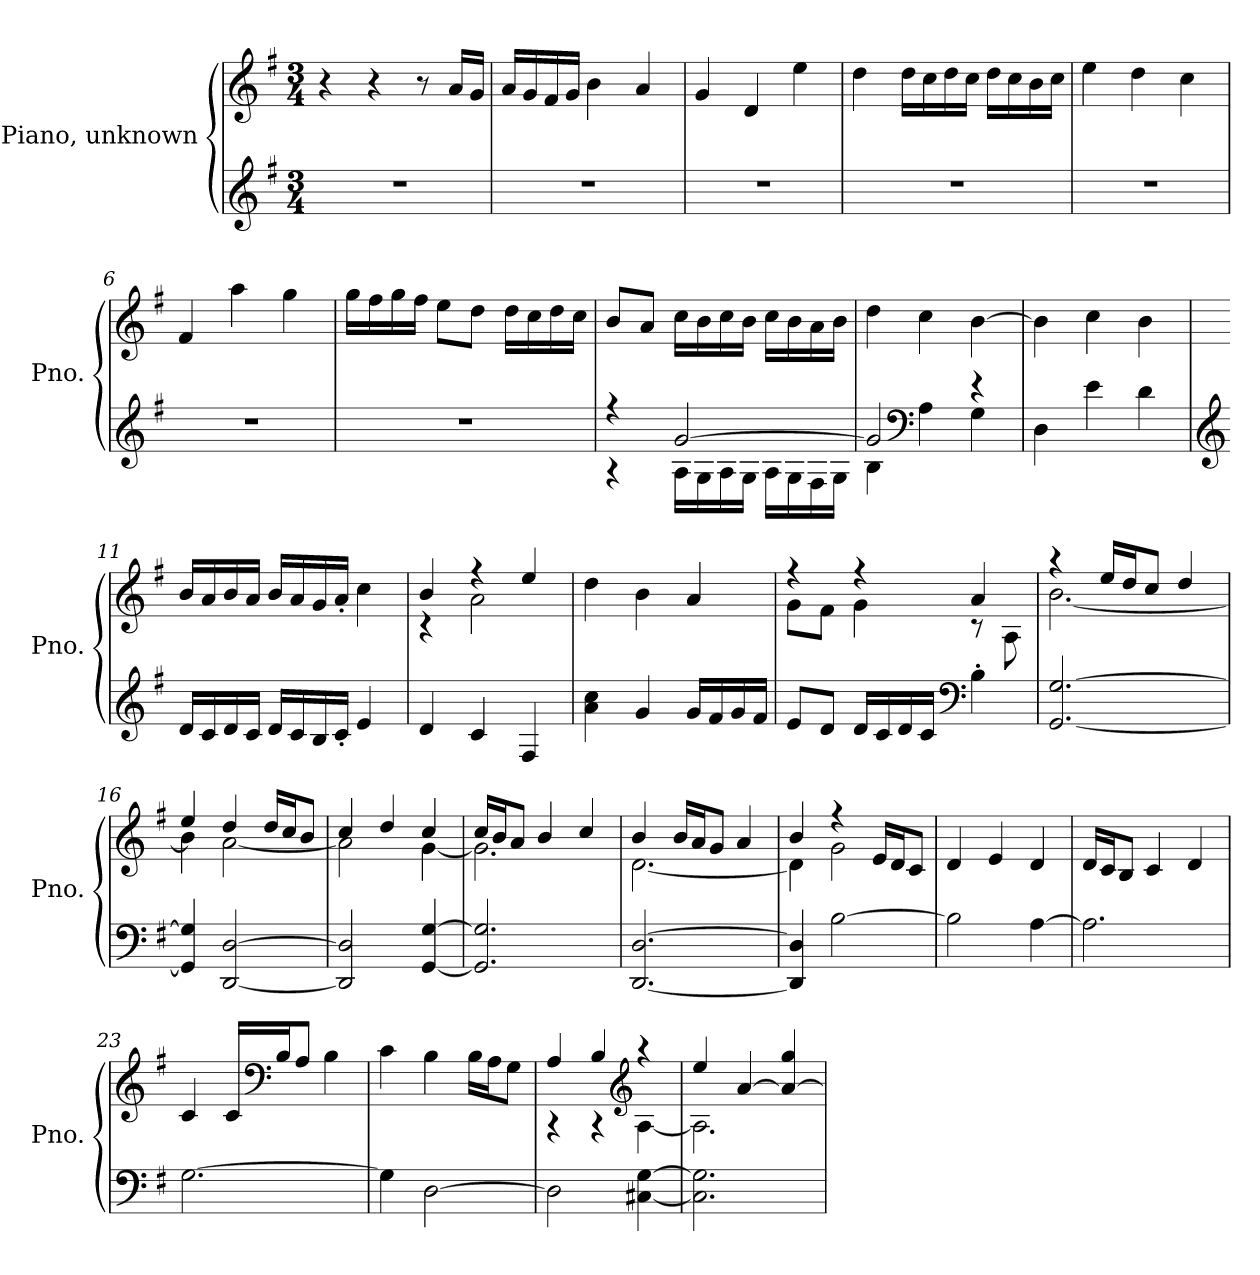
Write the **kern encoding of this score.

**kern	**kern
*part1	*part1
*staff2	*staff1
*I"Piano, unknown	*
*I'Pno.	*
*clefG2	*clefG2
*k[f#]	*k[f#]
*M3/4	*M3/4
*MM201	*MM201
=1	=1
2.r	4r
.	4r
.	8r
.	16a/LL
.	16g/JJ
=2	=2
2.r	16a/LL
.	16g/
.	16f#/
.	16g/JJ
.	4b\
.	4a/
=3	=3
2.r	4g/
.	4d/
.	4ee\
=4	=4
2.r	4dd\
.	16dd\LL
.	16cc\
.	16dd\
.	16cc\JJ
.	16dd\LL
.	16cc\
.	16b\
.	16cc\JJ
=5	=5
2.r	4ee\
.	4dd\
.	4cc\
=6	=6
2.r	4f#/
.	4aa\
.	4gg\
!!LO:LB:g=z
=7	=7
2.r	16gg\LL
.	16ff#\
.	16gg\
.	16ff#\JJ
.	8ee\L
.	8dd\J
.	16dd\LL
.	16cc\
.	16dd\
.	16cc\JJ
=8	=8
*^	*
4r	4r	8b/L
.	.	8a/J
[2g/	16A\LL	16cc\LL
.	16G\	16b\
.	16A\	16cc\
.	16G\JJ	16b\JJ
.	16A\LL	16cc\LL
.	16G\	16b\
.	16F#\	16a\
.	16G\JJ	16b\JJ
=9	=9	=9
2g/]	4B\	4dd\
*clefF4	*	*
.	4A\	4cc\
4r	4G\	[4b\
*v	*v	*
=10	=10
4D\	4b\]
4e\	4cc\
4d\	4b\
=11	=11
*clefG2	*
16d/LL	16b/LL
16c/	16a/
16d/	16b/
16c/JJ	16a/JJ
16d/LL	16b/LL
16c/	16a/
16B/	16g/
16c'/JJ	16a'/JJ
4e/	4cc\
!!LO:LB:g=z
=12	=12
*	*^
4d/	4b/	4r
4c/	4r	2a\
4F#/	4ee/	.
*	*v	*v
=13	=13
4a\ 4cc\	4dd\
4g/	4b\
16g/LL	4a/
16f#/	.
16g/	.
16f#/JJ	.
=14	=14
*	*^
8e/L	4r	8g\L
8d/J	.	8f#\J
16d/LL	4r	4g\
16c/	.	.
16d/	.	.
16c/JJ	.	.
*clefF4	*	*
4B'\	4a/	8r
.	.	8A\
=15	=15	=15
[2.GG/ [2.G/	4r	[2.b\
.	16ee/LL	.
.	16dd/J	.
.	8cc/J	.
.	4dd/	.
=16	=16	=16
4GG/] 4G/]	4ee/	4b\]
[2DD/ [2D/	4dd/	[2a\
.	16dd/LL	.
.	16cc/J	.
.	8b/J	.
=17	=17	=17
2DD/] 2D/]	4cc/	2a\]
.	4dd/	.
[4GG/ [4G/	4cc/	[4g\
=18	=18	=18
2.GG/] 2.G/]	16cc/LL	2.g\]
.	16b/J	.
.	8a/J	.
.	4b/	.
.	4cc/	.
!!LO:LB:g=z	!!
=19	=19	=19
[2.DD/ [2.D/	4b/	[2.d\
.	16b/LL	.
.	16a/J	.
.	8g/J	.
.	4a/	.
=20	=20	=20
4DD/] 4D/]	4b/	4d\]
[2B\	4r	2g\
.	16e/LL	.
.	16d/J	.
.	8c/J	.
*	*v	*v
=21	=21
2B\]	4d/
.	4e/
[4A\	4d/
=22	=22
2.A\]	16d/LL
.	16c/J
.	8B/J
.	4c/
.	4d/
=23	=23
[2.G\	4c/
.	16c/LL
*	*clefF4
.	16B/J
.	8A/J
.	4B\
=24	=24
4G\]	4c\
[2D\	4B\
.	16B\LL
.	16A\J
.	8G\J
=25	=25
*	*^
2D\]	4A/	4r
.	4B/	4r
*	*clefG2	*
[4C#X\ [4G\	4r	[4A\
!!LO:LB:g=z	!!
=26	=26	=26
2.C#\] 2.G\]	4ee/	2.A\]
.	[4a/	.
.	4a/_ 4gg/	.
*	*v	*v
=	=
*-	*-
